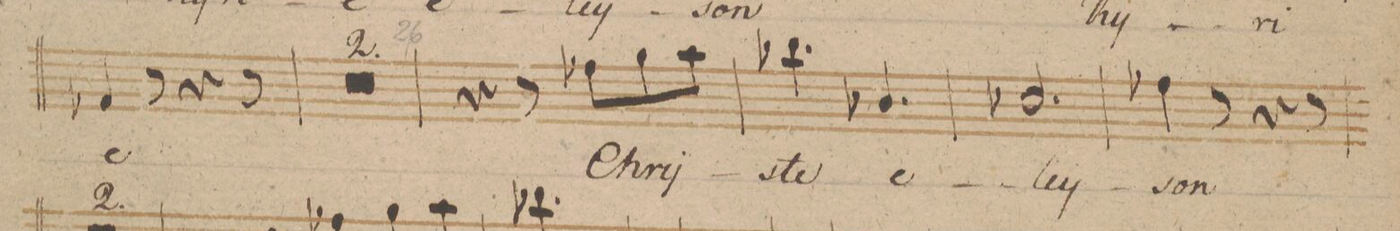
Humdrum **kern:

**kern	**text	**dynam
*I"Basso.	*	*
*clefF4	*	*
*k[b-]	*	*
*M6/8	*	*
4AA-X/	-e	.
8r	.	.
4r	.	.
8r	.	.
=28	=28	=28
1.r	.	.
=29	=29	=29
=30	=30	=30
4r	.	.
8r	.	.
8A-X\L	Chry-	.
8B-\	.	.
8c\J	.	.
=31	=31	=31
4.d-X\	-ste	.
4.D-X/	e-	.
=32	=32	=32
2.E-X/	-ley-	.
=33	=33	=33
4A-X\	-son	.
8r	.	.
4r	.	.
8r	.	.
=34	=34	=34
*-	*-	*-
